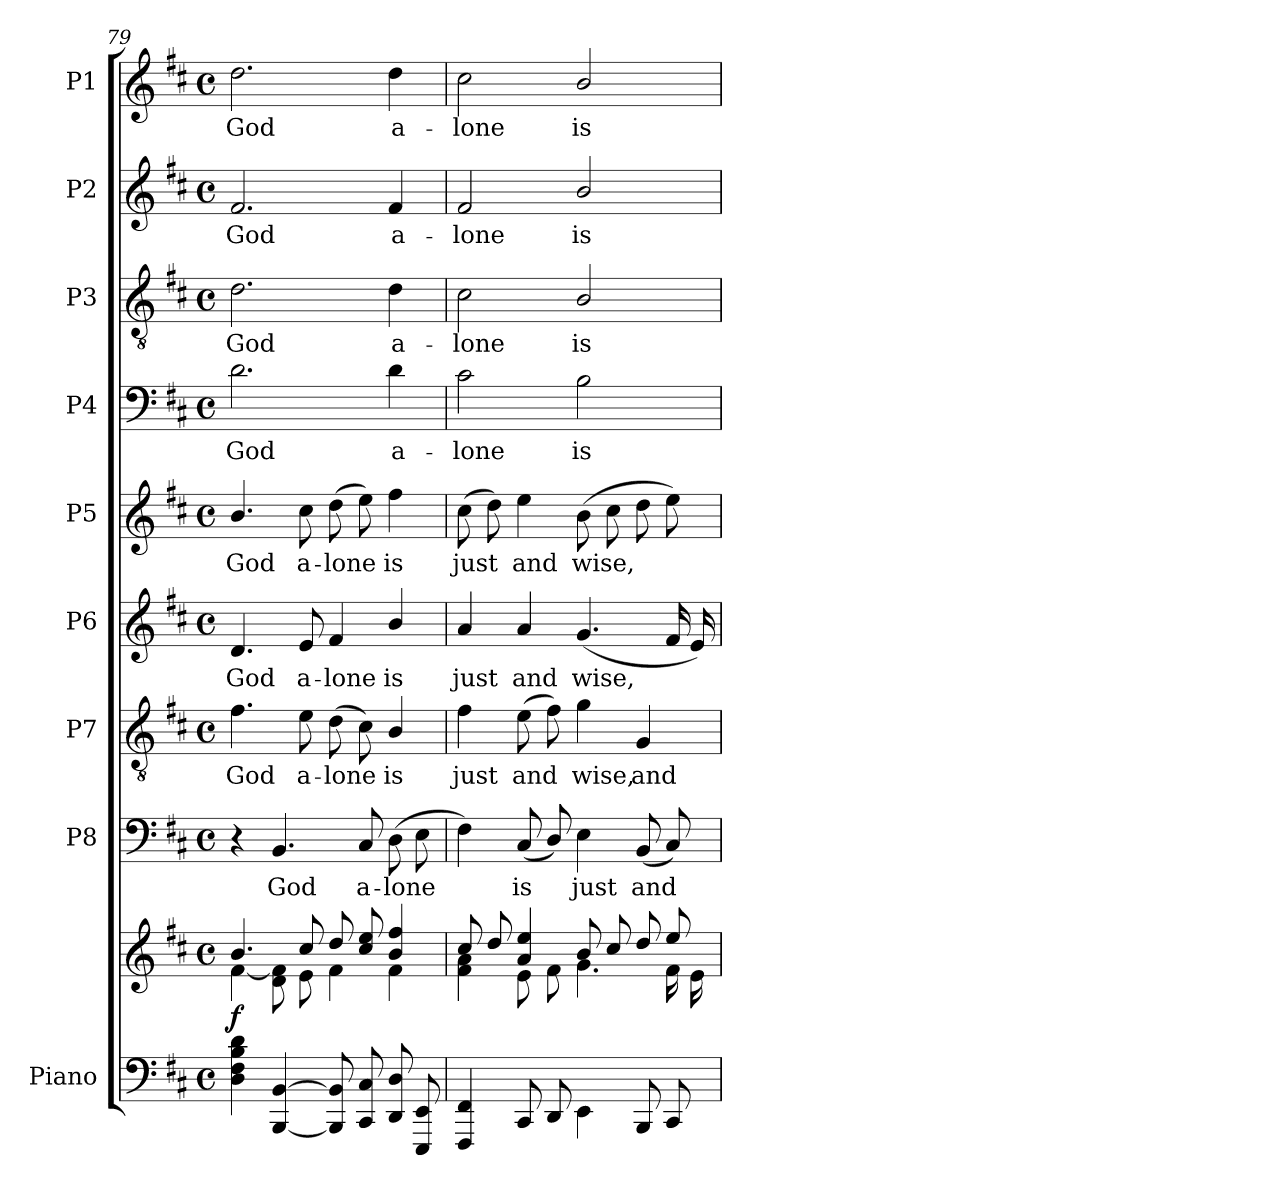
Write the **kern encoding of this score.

**kern	**kern	**dynam	**kern	**text	**kern	**text	**kern	**text	**kern	**text	**kern	**text	**kern	**text	**kern	**text	**kern	**text
*part9	*part9	*part9	*part8	*part8	*part7	*part7	*part6	*part6	*part5	*part5	*part4	*part4	*part3	*part3	*part2	*part2	*part1	*part1
*staff10	*staff9	*staff9/10	*staff8	*staff8	*staff7	*staff7	*staff6	*staff6	*staff5	*staff5	*staff4	*staff4	*staff3	*staff3	*staff2	*staff2	*staff1	*staff1
*I"Piano	*	*	*I"P8	*	*I"P7	*	*I"P6	*	*I"P5	*	*I"P4	*	*I"P3	*	*I"P2	*	*I"P1	*
*clefF4	*clefG2	*	*clefF4	*	*clefGv2	*	*clefG2	*	*clefG2	*	*clefF4	*	*clefGv2	*	*clefG2	*	*clefG2	*
*	*	*	*	*	*ITrd7c12	*	*	*	*	*	*	*	*ITrd7c12	*	*	*	*	*
*k[f#c#]	*k[f#c#]	*	*k[f#c#]	*	*k[f#c#]	*	*k[f#c#]	*	*k[f#c#]	*	*k[f#c#]	*	*k[f#c#]	*	*k[f#c#]	*	*k[f#c#]	*
*D:	*D:	*	*D:	*	*D:	*	*D:	*	*D:	*	*D:	*	*D:	*	*D:	*	*D:	*
*M4/4	*M4/4	*	*M4/4	*	*M4/4	*	*M4/4	*	*M4/4	*	*M4/4	*	*M4/4	*	*M4/4	*	*M4/4	*
*met(c)	*met(c)	*	*met(c)	*	*met(c)	*	*met(c)	*	*met(c)	*	*met(c)	*	*met(c)	*	*met(c)	*	*met(c)	*
=79	=79	=79	=79	=79	=79	=79	=79	=79	=79	=79	=79	=79	=79	=79	=79	=79	=79	=79
*	*^	*	*	*	*	*	*	*	*	*	*	*	*	*	*	*	*	*
!	!	!	!	!	!	!	!LO:LY:b:color=#000000	!	!	!	!	!	!	!	!	!	!	!	!
!	!	!	!	!	!	!	!	!	!LO:LY:b:color=#000000	!	!	!	!	!	!	!	!	!	!
!	!	!	!	!	!	!	!	!	!	!	!LO:LY:b:color=#000000	!	!	!	!	!	!	!	!
!	!	!	!	!	!	!	!	!	!	!	!	!	!LO:LY:b:color=#000000	!	!	!	!	!	!
!	!	!	!	!	!	!	!	!	!	!	!	!	!	!	!LO:LY:b:color=#000000	!	!	!	!
!	!	!	!	!	!	!	!	!	!	!	!	!	!	!	!	!	!LO:LY:b:color=#000000	!	!
!	!	!	!	!	!	!	!	!	!	!	!	!	!	!	!	!	!	!	!LO:LY:b:color=#000000
4Di\ 4F#i 4Bi 4di	4.bi/	[4f#i\	f	4r	.	4.F#i\	God	4.di/	God	4.bi/	God	2.di\	God	2.Di\	God	2.f#i/	God	2.ddi\	God
!	!	!	!	!	!LO:LY:b:color=#000000	!	!	!	!	!	!	!	!	!	!	!	!	!	!
[4BBBi/ [4BBi	.	8di\ 8f#i]	.	4.BBi/	God	.	.	.	.	.	.	.	.	.	.	.	.	.	.
!	!	!	!	!	!	!	!LO:LY:b:color=#000000	!	!	!	!	!	!	!	!	!	!	!	!
!	!	!	!	!	!	!	!	!	!LO:LY:b:color=#000000	!	!	!	!	!	!	!	!	!	!
!	!	!	!	!	!	!	!	!	!	!	!LO:LY:b:color=#000000	!	!	!	!	!	!	!	!
.	8cc#i/	8ei\	.	.	.	8Ei\	a-	8ei/	a-	8cc#i\	a-	.	.	.	.	.	.	.	.
!	!	!	!	!	!	!	!LO:LY:b:color=#000000	!	!	!	!	!	!	!	!	!	!	!	!
!	!	!	!	!	!	!	!	!	!LO:LY:b:color=#000000	!	!	!	!	!	!	!	!	!	!
!	!	!	!	!	!	!	!	!	!	!	!LO:LY:b:color=#000000	!	!	!	!	!	!	!	!
8BBBi/] 8BBi]	8ddi/	4f#i\	.	.	.	(8Di\	-lone	4f#i/	-lone	(8ddi\	-lone	.	.	.	.	.	.	.	.
!	!	!	!	!	!LO:LY:b:color=#000000	!	!	!	!	!	!	!	!	!	!	!	!	!	!
8CC#i/ 8C#i	8cc#i/ 8eei	.	.	8C#i/	a-	8C#i\)	.	.	.	8eei\)	.	.	.	.	.	.	.	.	.
!	!	!	!	!	!LO:LY:b:color=#000000	!	!	!	!	!	!	!	!	!	!	!	!	!	!
!	!	!	!	!	!	!	!LO:LY:b:color=#000000	!	!	!	!	!	!	!	!	!	!	!	!
!	!	!	!	!	!	!	!	!	!LO:LY:b:color=#000000	!	!	!	!	!	!	!	!	!	!
!	!	!	!	!	!	!	!	!	!	!	!LO:LY:b:color=#000000	!	!	!	!	!	!	!	!
!	!	!	!	!	!	!	!	!	!	!	!	!	!LO:LY:b:color=#000000	!	!	!	!	!	!
!	!	!	!	!	!	!	!	!	!	!	!	!	!	!	!LO:LY:b:color=#000000	!	!	!	!
!	!	!	!	!	!	!	!	!	!	!	!	!	!	!	!	!	!LO:LY:b:color=#000000	!	!
!	!	!	!	!	!	!	!	!	!	!	!	!	!	!	!	!	!	!	!LO:LY:b:color=#000000
8DDi/ 8Di	4bi/ 4ff#i	4f#i\	.	(8Di\	-lone	4BBi/	is	4bi/	is	4ff#i\	is	4di\	a-	4Di\	a-	4f#i/	a-	4ddi\	a-
8EEEi/ 8EEi	.	.	.	8Ei\	.	.	.	.	.	.	.	.	.	.	.	.	.	.	.
=80	=80	=80	=80	=80	=80	=80	=80	=80	=80	=80	=80	=80	=80	=80	=80	=80	=80	=80	=80
!	!	!	!	!	!LO:LY:b:color=#000000	!	!	!	!	!	!	!	!	!	!	!	!	!	!
!	!	!	!	!	!	!	!LO:LY:b:color=#000000	!	!	!	!	!	!	!	!	!	!	!	!
!	!	!	!	!	!	!	!	!	!LO:LY:b:color=#000000	!	!	!	!	!	!	!	!	!	!
!	!	!	!	!	!	!	!	!	!	!	!LO:LY:b:color=#000000	!	!	!	!	!	!	!	!
!	!	!	!	!	!	!	!	!	!	!	!	!	!LO:LY:b:color=#000000	!	!	!	!	!	!
!	!	!	!	!	!	!	!	!	!	!	!	!	!	!	!LO:LY:b:color=#000000	!	!	!	!
!	!	!	!	!	!	!	!	!	!	!	!	!	!	!	!	!	!LO:LY:b:color=#000000	!	!
!	!	!	!	!	!	!	!	!	!	!	!	!	!	!	!	!	!	!	!LO:LY:b:color=#000000
4FFF#i/ 4FF#i	8cc#i/	4f#i\ 4ai	.	4F#i\)	.	4F#i\	just	4ai/	just	(8cc#i\	just	2c#i\	-lone	2C#i\	-lone	2f#i/	-lone	2cc#i\	-lone
.	8ddi/	.	.	.	.	.	.	.	.	8ddi\)	.	.	.	.	.	.	.	.	.
!	!	!	!	!	!LO:LY:b:color=#000000	!	!	!	!	!	!	!	!	!	!	!	!	!	!
!	!	!	!	!	!	!	!LO:LY:b:color=#000000	!	!	!	!	!	!	!	!	!	!	!	!
!	!	!	!	!	!	!	!	!	!LO:LY:b:color=#000000	!	!	!	!	!	!	!	!	!	!
!	!	!	!	!	!	!	!	!	!	!	!LO:LY:b:color=#000000	!	!	!	!	!	!	!	!
8CC#i/	4ai/ 4eei	8ei\	.	(8C#i/	is	(8Ei\	and	4ai/	and	4eei\	and	.	.	.	.	.	.	.	.
8DDi/	.	8f#i\	.	8Di/)	.	8F#i\)	.	.	.	.	.	.	.	.	.	.	.	.	.
!	!	!	!	!	!LO:LY:b:color=#000000	!	!	!	!	!	!	!	!	!	!	!	!	!	!
!	!	!	!	!	!	!	!LO:LY:b:color=#000000	!	!	!	!	!	!	!	!	!	!	!	!
!	!	!	!	!	!	!	!	!	!LO:LY:b:color=#000000	!	!	!	!	!	!	!	!	!	!
!	!	!	!	!	!	!	!	!	!	!	!LO:LY:b:color=#000000	!	!	!	!	!	!	!	!
!	!	!	!	!	!	!	!	!	!	!	!	!	!LO:LY:b:color=#000000	!	!	!	!	!	!
!	!	!	!	!	!	!	!	!	!	!	!	!	!	!	!LO:LY:b:color=#000000	!	!	!	!
!	!	!	!	!	!	!	!	!	!	!	!	!	!	!	!	!	!LO:LY:b:color=#000000	!	!
!	!	!	!	!	!	!	!	!	!	!	!	!	!	!	!	!	!	!	!LO:LY:b:color=#000000
4EEi\	8bi/	4.gi\	.	4Ei\	just	4Gi\	wise,	(4.gi/	wise,	(8bi\	wise,	2Bi\	is	2BBi/	is	2bi/	is	2bi/	is
!	!	!	!	!	!	!	!	!	!	!	!LO:LY:b:color=#000000	!	!	!	!	!	!	!	!
.	8cc#i/	.	.	.	.	.	.	.	.	8cc#i\	.	.	.	.	.	.	.	.	.
!	!	!	!	!	!LO:LY:b:color=#000000	!	!	!	!	!	!	!	!	!	!	!	!	!	!
!	!	!	!	!	!	!	!LO:LY:b:color=#000000	!	!	!	!	!	!	!	!	!	!	!	!
!	!	!	!	!	!	!	!	!	!	!	!LO:LY:b:color=#000000	!	!	!	!	!	!	!	!
8BBBi/	8ddi/	.	.	(8BBi/	and	4GGi/	and	.	.	8ddi\	.	.	.	.	.	.	.	.	.
!	!	!	!	!	!	!	!	!	!LO:LY:b:color=#000000	!	!	!	!	!	!	!	!	!	!
!	!	!	!	!	!	!	!	!	!	!	!LO:LY:b:color=#000000	!	!	!	!	!	!	!	!
8CC#i/	8eei/	16f#i\	.	8C#i/)	.	.	.	16f#i/	.	8eei\)	.	.	.	.	.	.	.	.	.
!	!	!	!	!	!	!	!	!	!LO:LY:b:color=#000000	!	!	!	!	!	!	!	!	!	!
.	.	16ei\	.	.	.	.	.	16ei/)	.	.	.	.	.	.	.	.	.	.	.
*	*v	*v	*	*	*	*	*	*	*	*	*	*	*	*	*	*	*	*	*
=	=	=	=	=	=	=	=	=	=	=	=	=	=	=	=	=	=	=
*-	*-	*-	*-	*-	*-	*-	*-	*-	*-	*-	*-	*-	*-	*-	*-	*-	*-	*-
